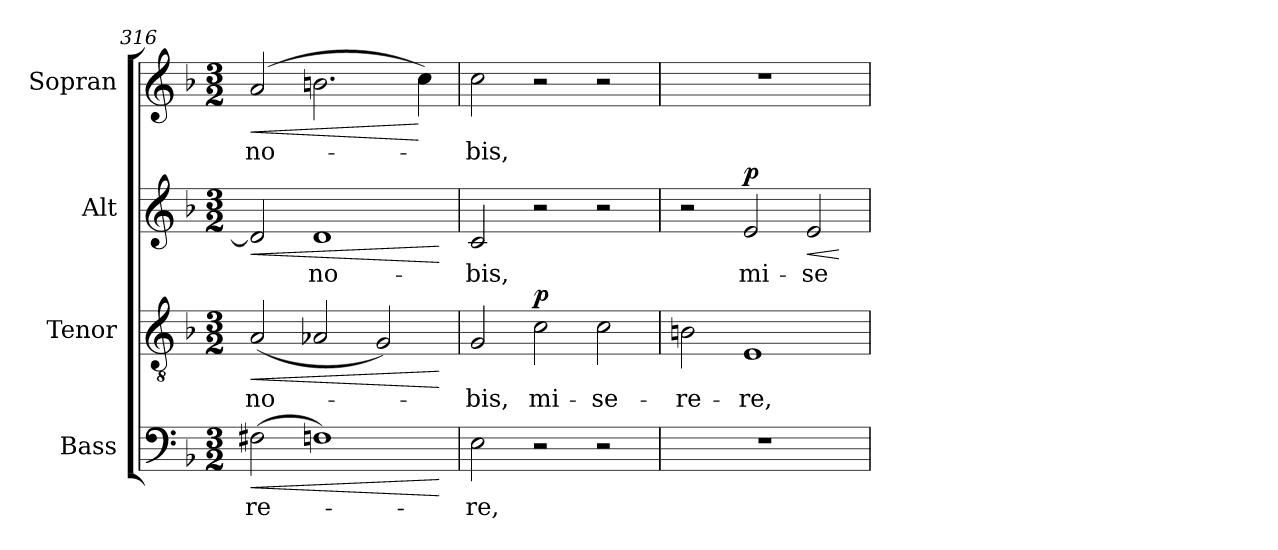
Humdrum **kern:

**kern	**text	**dynam	**kern	**text	**dynam	**kern	**text	**dynam	**kern	**text	**dynam
*part4	*part4	*part4	*part3	*part3	*part3	*part2	*part2	*part2	*part1	*part1	*part1
*staff4	*staff4	*staff4	*staff3	*staff3	*staff3	*staff2	*staff2	*staff2	*staff1	*staff1	*staff1
*I"Bass	*	*	*I"Tenor	*	*	*I"Alt	*	*	*I"Sopran	*	*
*I'B.	*	*	*I'T.	*	*	*I'A.	*	*	*I'S.	*	*
*clefF4	*	*	*clefGv2	*	*	*clefG2	*	*	*clefG2	*	*
*k[b-]	*	*	*k[b-]	*	*	*k[b-]	*	*	*k[b-]	*	*
*F:	*	*	*F:	*	*	*F:	*	*	*F:	*	*
*M3/2	*	*	*M3/2	*	*	*M3/2	*	*	*M3/2	*	*
=316	=316	=316	=316	=316	=316	=316	=316	=316	=316	=316	=316
!	!LO:LY:b	!LO:HP:b	!	!LO:LY:b	!LO:HP:b	!	!	!LO:HP:b	!	!LO:LY:b	!LO:HP:b
(>2F#X\	-re-	<	(<2A/	no-	<	2d/]	.	<	(>2a/	no-	<
!	!	!	!	!	!	!	!LO:LY:b	!	!	!	!
1Fn)	.	.	2A-X/	.	.	1d	no-	.	2.bn\	.	.
.	.	.	2G/)	.	.	.	.	.	.	.	.
.	.	.	.	.	.	.	.	.	4cc\)	.	[
.	.	[	.	.	[	.	.	[	.	.	.
=317	=317	=317	=317	=317	=317	=317	=317	=317	=317	=317	=317
!	!LO:LY:b	!	!	!LO:LY:b	!	!	!LO:LY:b	!	!	!LO:LY:b	!
2E\	-re,	.	2G/	-bis,	.	2c/	-bis,	.	2cc\	-bis,	.
!	!	!	!	!LO:LY:b	!LO:DY:a	!	!	!	!	!	!
2r	.	.	2c\	mi-	p	2r	.	.	2r	.	.
!	!	!	!	!LO:LY:b	!	!	!	!	!	!	!
2r	.	.	2c\	-se-	.	2r	.	.	2r	.	.
=318	=318	=318	=318	=318	=318	=318	=318	=318	=318	=318	=318
!	!	!	!	!LO:LY:b	!	!	!	!	!	!	!
1.r	.	.	2Bn\	-re-	.	2r	.	.	1.r	.	.
!	!	!	!	!LO:LY:b	!	!	!LO:LY:b	!LO:DY:a	!	!	!
.	.	.	1E	-re,	.	2e/	mi-	p	.	.	.
!	!	!	!	!	!	!	!LO:LY:b	!LO:HP:b	!	!	!
.	.	.	.	.	.	2e/	-se-	<	.	.	.
.	.	.	.	.	.	.	.	[	.	.	.
=	=	=	=	=	=	=	=	=	=	=	=
*-	*-	*-	*-	*-	*-	*-	*-	*-	*-	*-	*-
